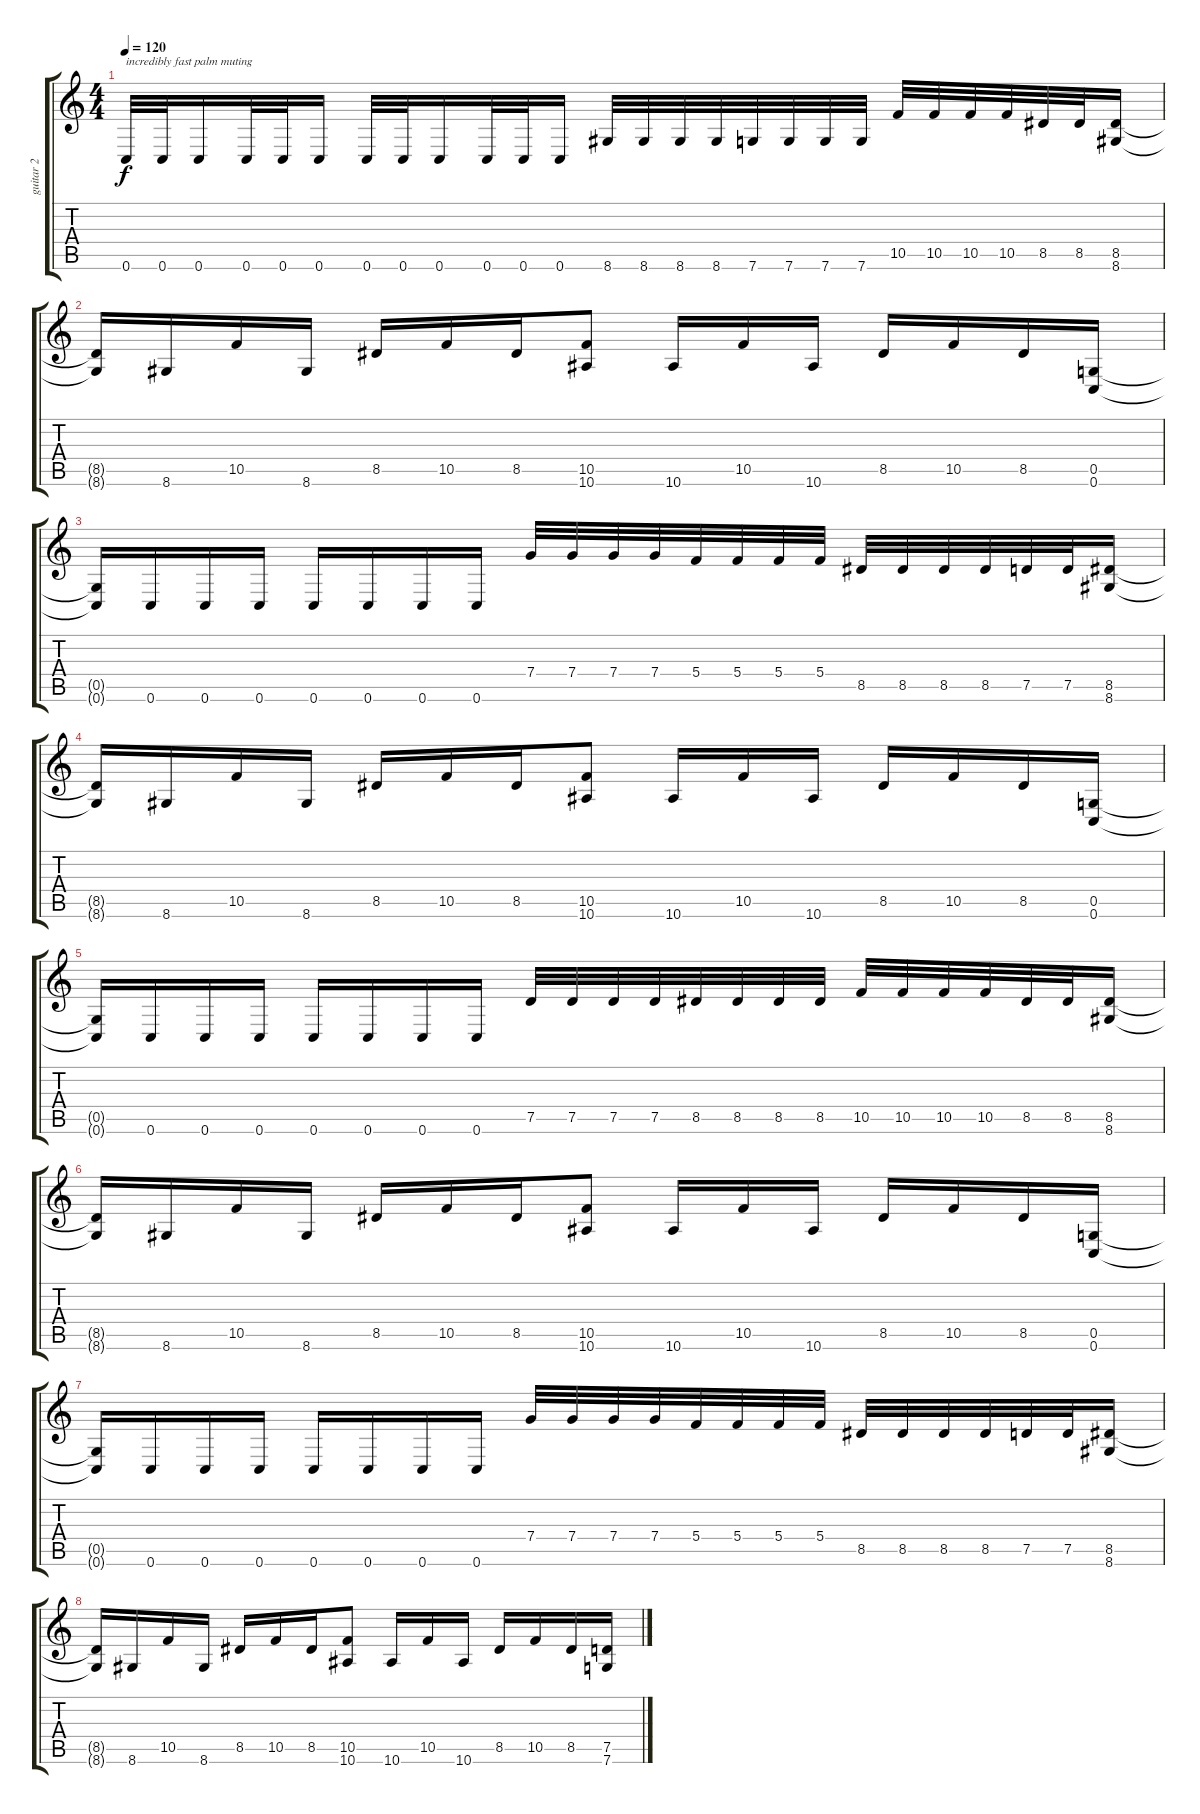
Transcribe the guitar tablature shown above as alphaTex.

\track ("guitar 2" "guitar 2") {instrument overdrivenguitar}
\staff {score tabs}
\tuning (D4 A3 F3 C3 G2 C2) {hide}
\ts (4 4)
\tempo 120
\clef g2
\ks c
0.6.32{txt "incredibly fast palm muting" dy f} 0.6.32 0.6.16 0.6.32 0.6.32 0.6.16 0.6.32 0.6.32 0.6.16 0.6.32 0.6.32 0.6.16 8.6.32 8.6.32 8.6.32 8.6.32 7.6.32 7.6.32 7.6.32 7.6.32 10.5.32 10.5.32 10.5.32 10.5.32 8.5.32 8.5.32 (8.5 8.6).16 |
(8.5{t} 8.6{t}).16 8.6.16 10.5.16 8.6.16 8.5.16 10.5.16 8.5.16 (10.5 10.6).8 10.6.16 10.5.16 10.6.16 8.5.16 10.5.16 8.5.16 (0.5 0.6).16 |
(0.5{t} 0.6{t}).16 0.6.16 0.6.16 0.6.16 0.6.16 0.6.16 0.6.16 0.6.16 7.4.32 7.4.32 7.4.32 7.4.32 5.4.32 5.4.32 5.4.32 5.4.32 8.5.32 8.5.32 8.5.32 8.5.32 7.5.32 7.5.32 (8.5 8.6).16 |
(8.5{t} 8.6{t}).16 8.6.16 10.5.16 8.6.16 8.5.16 10.5.16 8.5.16 (10.5 10.6).8 10.6.16 10.5.16 10.6.16 8.5.16 10.5.16 8.5.16 (0.5 0.6).16 |
(0.5{t} 0.6{t}).16 0.6.16 0.6.16 0.6.16 0.6.16 0.6.16 0.6.16 0.6.16 7.5.32 7.5.32 7.5.32 7.5.32 8.5.32 8.5.32 8.5.32 8.5.32 10.5.32 10.5.32 10.5.32 10.5.32 8.5.32 8.5.32 (8.5 8.6).16 |
(8.5{t} 8.6{t}).16 8.6.16 10.5.16 8.6.16 8.5.16 10.5.16 8.5.16 (10.5 10.6).8 10.6.16 10.5.16 10.6.16 8.5.16 10.5.16 8.5.16 (0.5 0.6).16 |
(0.5{t} 0.6{t}).16 0.6.16 0.6.16 0.6.16 0.6.16 0.6.16 0.6.16 0.6.16 7.4.32 7.4.32 7.4.32 7.4.32 5.4.32 5.4.32 5.4.32 5.4.32 8.5.32 8.5.32 8.5.32 8.5.32 7.5.32 7.5.32 (8.5 8.6).16 |
(8.5{t} 8.6{t}).16 8.6.16 10.5.16 8.6.16 8.5.16 10.5.16 8.5.16 (10.5 10.6).8 10.6.16 10.5.16 10.6.16 8.5.16 10.5.16 8.5.16 (7.5 7.6).16
